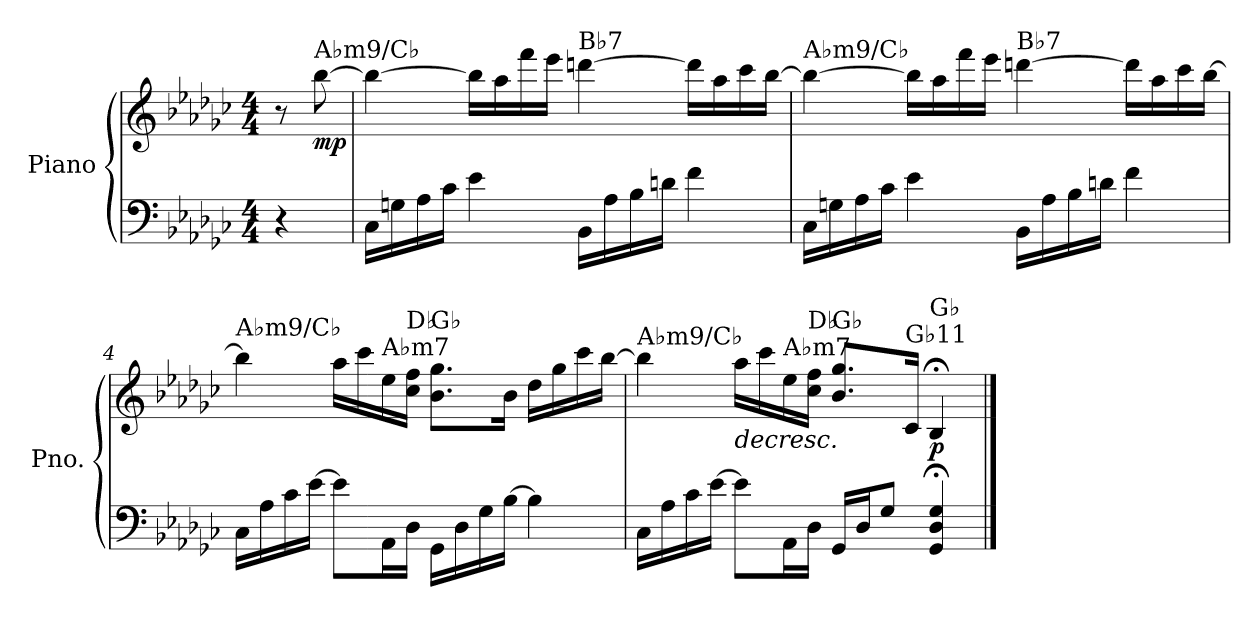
**kern	**kern	**dynam
*part1	*part1	*part1
*staff2	*staff1	*staff1/2
*I"Piano	*	*
*I'Pno.	*	*
*clefF4	*clefG2	*
*k[b-e-a-d-g-c-]	*k[b-e-a-d-g-c-]	*
*M4/4	*M4/4	*
=1	=1	=1
4r	8r	.
*	*MM90	*
!	!LO:TX:a:t=A♭m9/C♭	!
!	!	!LO:DY:b
.	[8bb-\	mp
=2	=2	=2
16C-\LL	4bb-\_	.
16Gn\	.	.
16A-\	.	.
16c-\JJ	.	.
4e-\	16bb-\LL]	.
.	16aa-\	.
.	16fff\	.
.	16eee-\JJ	.
!	!LO:TX:a:t=B♭7	!
16BB-\LL	[4dddn\	.
16A-\	.	.
16B-\	.	.
16dn\JJ	.	.
4f\	16ddd\LL]	.
.	16aa-\	.
.	16ccc-\	.
.	[16bb-\JJ	.
=3	=3	=3
!	!LO:TX:a:t=A♭m9/C♭	!
16C-\LL	4bb-\_	.
16Gn\	.	.
16A-\	.	.
16c-\JJ	.	.
4e-\	16bb-\LL]	.
.	16aa-\	.
.	16fff\	.
.	16eee-\JJ	.
!	!LO:TX:a:t=B♭7	!
16BB-\LL	[4dddn\	.
16A-\	.	.
16B-\	.	.
16dn\JJ	.	.
4f\	16ddd\LL]	.
.	16aa-\	.
.	16ccc-\	.
.	[16bb-\JJ	.
!!LO:LB:g=z
=4	=4	=4
!	!LO:TX:a:t=A♭m9/C♭	!
16C-\LL	4bb-\]	.
16A-\	.	.
16c-\	.	.
[16e-\JJ	.	.
8e-\L]	16aa-\LL	.
.	16ccc-\	.
!	!LO:TX:a:t=A♭m7	!
16AA-\L	16ee-\	.
!	!LO:TX:a:t=D♭	!
16D-\JJ	16cc-\ 16ff\JJ	.
!	!LO:TX:a:t=G♭	!
16GG-\LL	8.b-\ 8.gg-\L	.
16D-\	.	.
16G-\	.	.
[16B-\JJ	16b-\Jk	.
4B-\]	16dd-\LL	.
.	16gg-\	.
.	16ccc-\	.
.	[16bb-\JJ	.
!!LO:LB:g=z
=5	=5	=5
!	!LO:TX:a:t=A♭m9/C♭	!
16C-\LL	4bb-\]	.
16A-\	.	.
16c-\	.	.
[16e-\JJ	.	.
!	!	!LO:HP:b
8e-\L]	16aa-\LL	>
.	16ccc-\	.
!	!LO:TX:a:t=A♭m7	!
16AA-\L	16ee-\	.
!	!LO:TX:a:t=D♭	!
16D-\JJ	16cc-\ 16ff\JJ	.
!	!LO:TX:a:t=G♭	!
16GG-/LL	8.b-/ 8.gg-/L	.
16D-/J	.	.
8G-/J	.	.
!	!LO:TX:a:t=G♭11	!
.	16c-/Jk	.
!	!LO:TX:a:t=G♭	!
!	!	!LO:DY:b
4GG-/;< 4D-/;< 4G-/;<	4B-;</	p
.	.	]
==	==	==
*-	*-	*-
